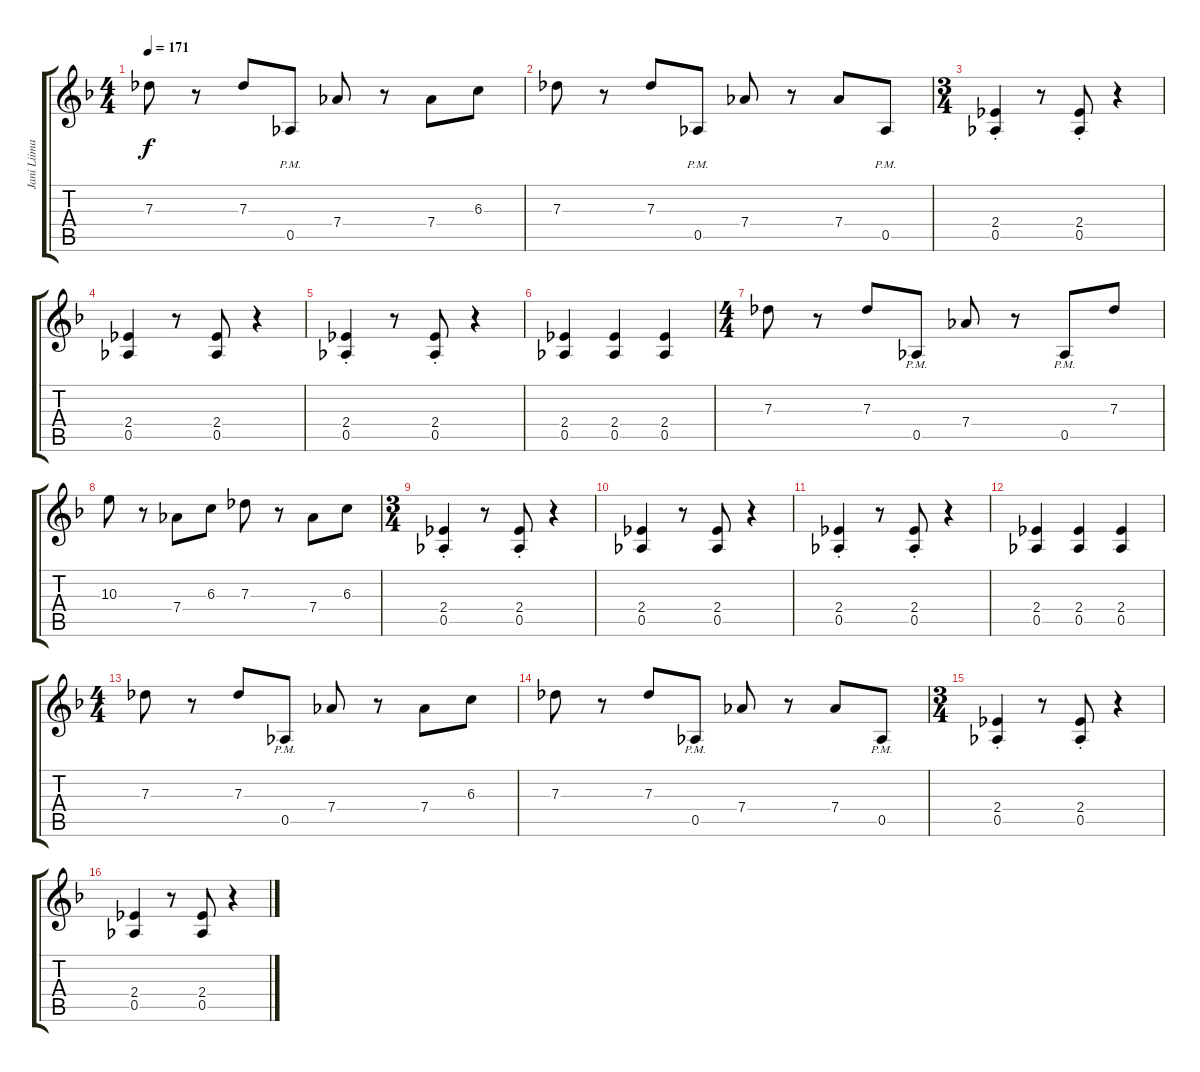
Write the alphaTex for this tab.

\track ("Jani Liimatainen" "Jani Liima") {instrument distortionguitar}
\staff {score tabs}
\tuning (Eb4 Bb3 Gb3 Db3 Ab2 Eb2) {hide}
\ts (4 4)
\tempo 171
\clef g2
\ks dminor
7.3.8{dy f} r.8 7.3.8 0.5{pm}.8 7.4.8 r.8 7.4.8 6.3.8 |
7.3.8 r.8 7.3.8 0.5{pm}.8 7.4.8 r.8 7.4.8 0.5{pm}.8 |
\ts (3 4)
(2.4{st} 0.5).4 r.8 (2.4{st} 0.5).8 r.4 |
(2.4 0.5).4 r.8 (2.4 0.5).8 r.4 |
(2.4{st} 0.5).4 r.8 (2.4{st} 0.5).8 r.4 |
(2.4 0.5).4 (2.4 0.5).4 (2.4 0.5).4 |
\ts (4 4)
7.3.8 r.8 7.3.8 0.5{pm}.8 7.4.8 r.8 0.5{pm}.8 7.3.8 |
10.3.8 r.8 7.4.8 6.3.8 7.3.8 r.8 7.4.8 6.3.8 |
\ts (3 4)
(2.4{st} 0.5).4 r.8 (2.4{st} 0.5).8 r.4 |
(2.4 0.5).4 r.8 (2.4 0.5).8 r.4 |
(2.4{st} 0.5).4 r.8 (2.4{st} 0.5).8 r.4 |
(2.4 0.5).4 (2.4 0.5).4 (2.4 0.5).4 |
\ts (4 4)
7.3.8 r.8 7.3.8 0.5{pm}.8 7.4.8 r.8 7.4.8 6.3.8 |
7.3.8 r.8 7.3.8 0.5{pm}.8 7.4.8 r.8 7.4.8 0.5{pm}.8 |
\ts (3 4)
(2.4{st} 0.5).4 r.8 (2.4{st} 0.5).8 r.4 |
(2.4 0.5).4 r.8 (2.4 0.5).8 r.4
